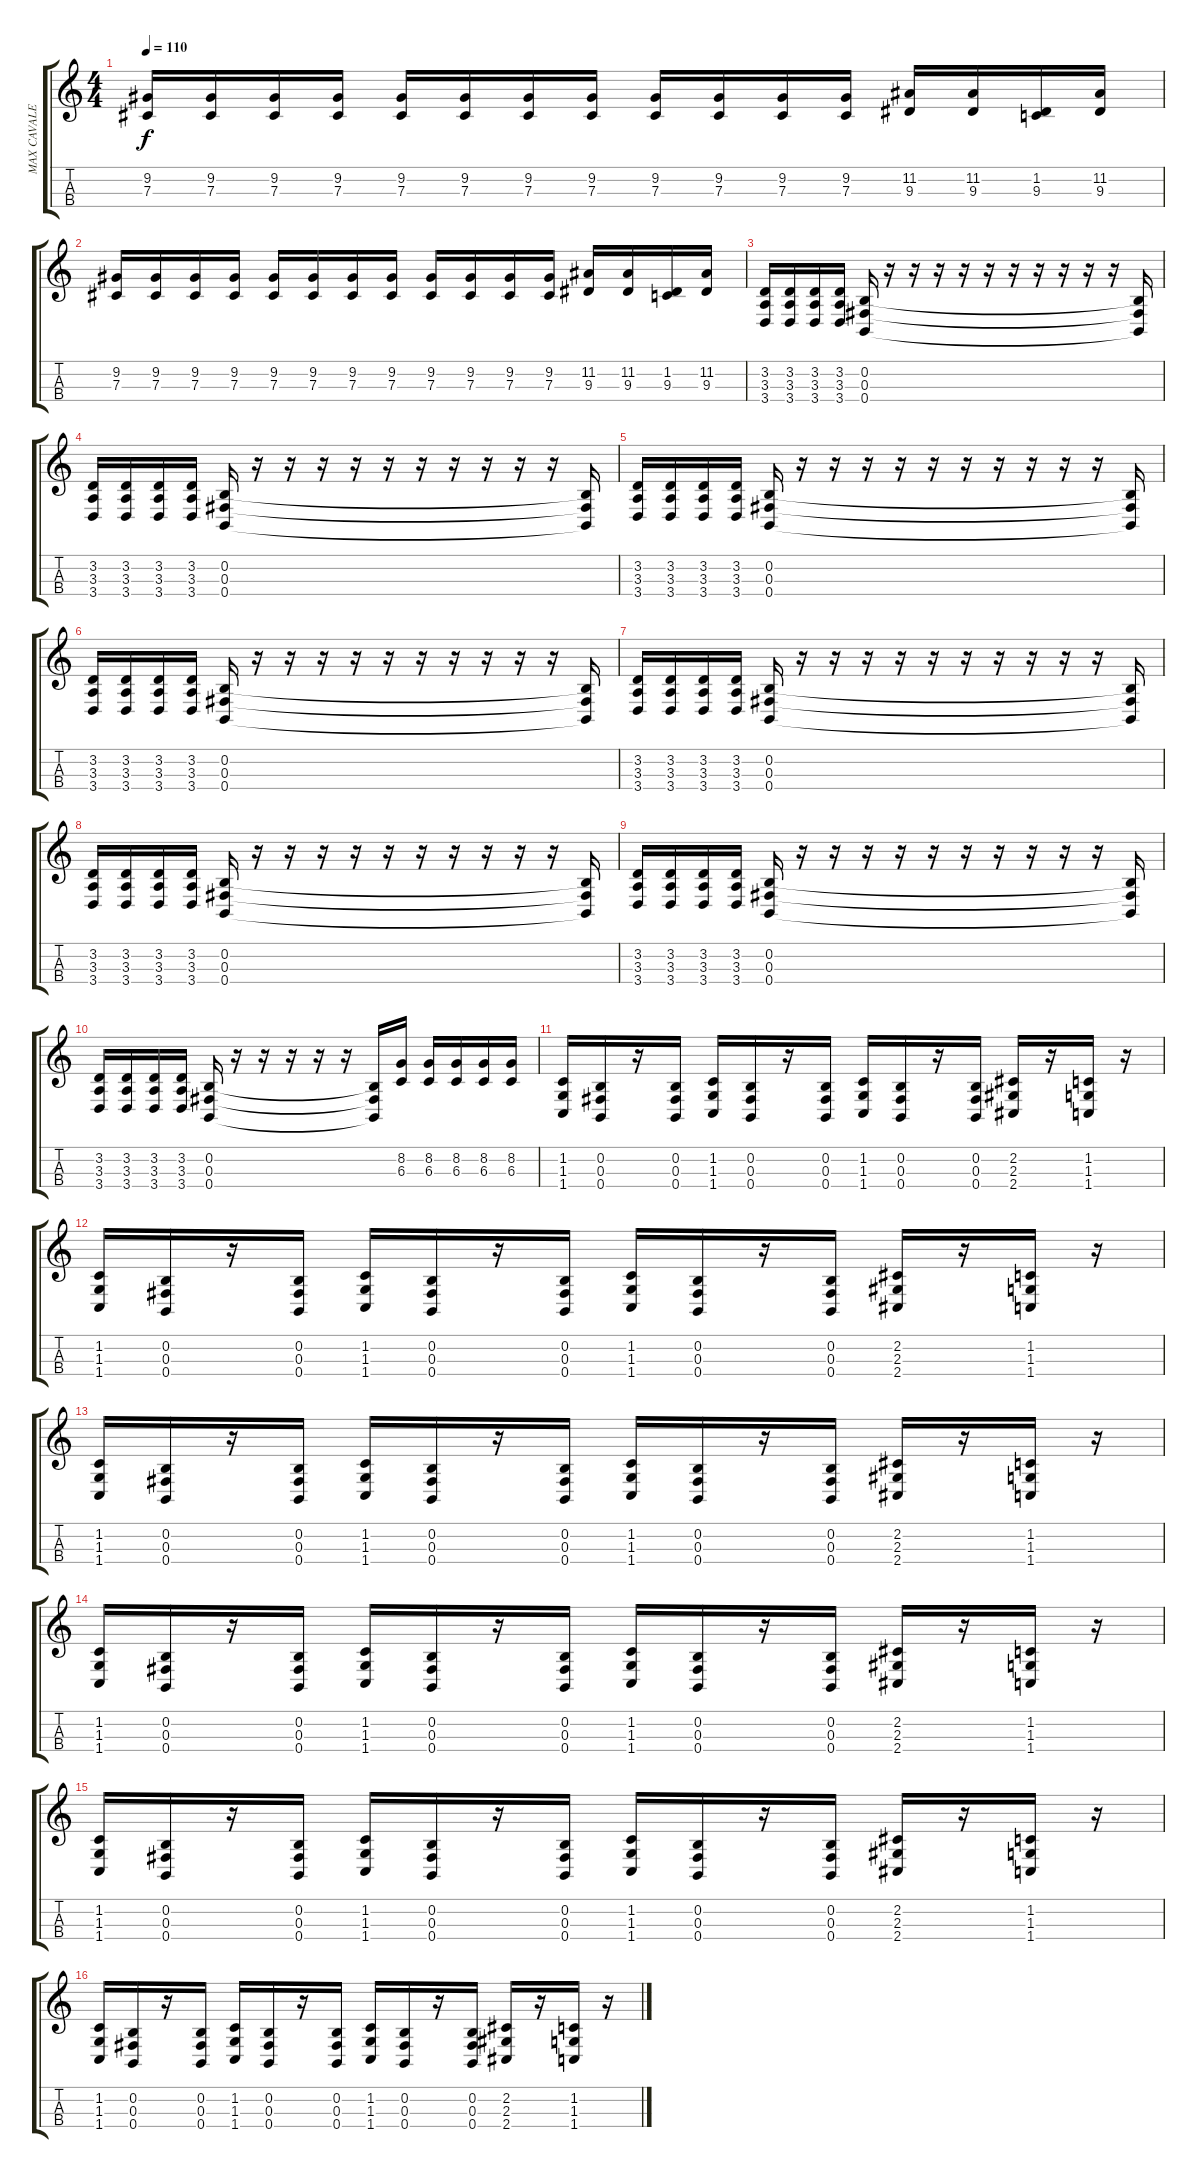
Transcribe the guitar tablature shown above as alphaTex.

\track ("MAX CAVALERA" "MAX CAVALE") {instrument distortionguitar}
\staff {score tabs}
\tuning (E3 B2 Gb2 B1) {hide}
\ts (4 4)
\tempo 110
\clef g2
\ks c
(9.2 7.3).16{dy f volume 12 instrument distortionguitar} (9.2 7.3).16 (9.2 7.3).16 (9.2 7.3).16 (9.2 7.3).16 (9.2 7.3).16 (9.2 7.3).16 (9.2 7.3).16 (9.2 7.3).16 (9.2 7.3).16 (9.2 7.3).16 (9.2 7.3).16 (11.2 9.3).16 (11.2 9.3).16 (1.2 9.3).16 (11.2 9.3).16 |
(9.2 7.3).16{volume 12 instrument distortionguitar} (9.2 7.3).16 (9.2 7.3).16 (9.2 7.3).16 (9.2 7.3).16 (9.2 7.3).16 (9.2 7.3).16 (9.2 7.3).16 (9.2 7.3).16 (9.2 7.3).16 (9.2 7.3).16 (9.2 7.3).16 (11.2 9.3).16 (11.2 9.3).16 (1.2 9.3).16 (11.2 9.3).16 |
(3.2 3.3 3.4).16 (3.2 3.3 3.4).16 (3.2 3.3 3.4).16 (3.2 3.3 3.4).16 (0.2 0.3 0.4).16 r.16 r.16 r.16 r.16 r.16 r.16 r.16 r.16 r.16 r.16 (0.2{t} 0.3{t} 0.4{t}).16 |
(3.2 3.3 3.4).16 (3.2 3.3 3.4).16 (3.2 3.3 3.4).16 (3.2 3.3 3.4).16 (0.2 0.3 0.4).16 r.16 r.16 r.16 r.16 r.16 r.16 r.16 r.16 r.16 r.16 (0.2{t} 0.3{t} 0.4{t}).16 |
(3.2 3.3 3.4).16 (3.2 3.3 3.4).16 (3.2 3.3 3.4).16 (3.2 3.3 3.4).16 (0.2 0.3 0.4).16 r.16 r.16 r.16 r.16 r.16 r.16 r.16 r.16 r.16 r.16 (0.2{t} 0.3{t} 0.4{t}).16 |
(3.2 3.3 3.4).16 (3.2 3.3 3.4).16 (3.2 3.3 3.4).16 (3.2 3.3 3.4).16 (0.2 0.3 0.4).16 r.16 r.16 r.16 r.16 r.16 r.16 r.16 r.16 r.16 r.16 (0.2{t} 0.3{t} 0.4{t}).16 |
(3.2 3.3 3.4).16 (3.2 3.3 3.4).16 (3.2 3.3 3.4).16 (3.2 3.3 3.4).16 (0.2 0.3 0.4).16 r.16 r.16 r.16 r.16 r.16 r.16 r.16 r.16 r.16 r.16 (0.2{t} 0.3{t} 0.4{t}).16 |
(3.2 3.3 3.4).16 (3.2 3.3 3.4).16 (3.2 3.3 3.4).16 (3.2 3.3 3.4).16 (0.2 0.3 0.4).16 r.16 r.16 r.16 r.16 r.16 r.16 r.16 r.16 r.16 r.16 (0.2{t} 0.3{t} 0.4{t}).16 |
(3.2 3.3 3.4).16 (3.2 3.3 3.4).16 (3.2 3.3 3.4).16 (3.2 3.3 3.4).16 (0.2 0.3 0.4).16 r.16 r.16 r.16 r.16 r.16 r.16 r.16 r.16 r.16 r.16 (0.2{t} 0.3{t} 0.4{t}).16 |
(3.2 3.3 3.4).16 (3.2 3.3 3.4).16 (3.2 3.3 3.4).16 (3.2 3.3 3.4).16 (0.2 0.3 0.4).16 r.16 r.16 r.16 r.16 r.16 (0.2{t} 0.3{t} 0.4{t}).16 (8.2 6.3).16 (8.2 6.3).16 (8.2 6.3).16 (8.2 6.3).16 (8.2 6.3).16 |
(1.2 1.3 1.4).16 (0.2 0.3 0.4).16 r.16 (0.2 0.3 0.4).16 (1.2 1.3 1.4).16 (0.2 0.3 0.4).16 r.16 (0.2 0.3 0.4).16 (1.2 1.3 1.4).16 (0.2 0.3 0.4).16 r.16 (0.2 0.3 0.4).16 (2.2 2.3 2.4).16 r.16 (1.2 1.3 1.4).16 r.16 |
(1.2 1.3 1.4).16 (0.2 0.3 0.4).16 r.16 (0.2 0.3 0.4).16 (1.2 1.3 1.4).16 (0.2 0.3 0.4).16 r.16 (0.2 0.3 0.4).16 (1.2 1.3 1.4).16 (0.2 0.3 0.4).16 r.16 (0.2 0.3 0.4).16 (2.2 2.3 2.4).16 r.16 (1.2 1.3 1.4).16 r.16 |
(1.2 1.3 1.4).16 (0.2 0.3 0.4).16 r.16 (0.2 0.3 0.4).16 (1.2 1.3 1.4).16 (0.2 0.3 0.4).16 r.16 (0.2 0.3 0.4).16 (1.2 1.3 1.4).16 (0.2 0.3 0.4).16 r.16 (0.2 0.3 0.4).16 (2.2 2.3 2.4).16 r.16 (1.2 1.3 1.4).16 r.16 |
(1.2 1.3 1.4).16 (0.2 0.3 0.4).16 r.16 (0.2 0.3 0.4).16 (1.2 1.3 1.4).16 (0.2 0.3 0.4).16 r.16 (0.2 0.3 0.4).16 (1.2 1.3 1.4).16 (0.2 0.3 0.4).16 r.16 (0.2 0.3 0.4).16 (2.2 2.3 2.4).16 r.16 (1.2 1.3 1.4).16 r.16 |
(1.2 1.3 1.4).16 (0.2 0.3 0.4).16 r.16 (0.2 0.3 0.4).16 (1.2 1.3 1.4).16 (0.2 0.3 0.4).16 r.16 (0.2 0.3 0.4).16 (1.2 1.3 1.4).16 (0.2 0.3 0.4).16 r.16 (0.2 0.3 0.4).16 (2.2 2.3 2.4).16 r.16 (1.2 1.3 1.4).16 r.16 |
(1.2 1.3 1.4).16 (0.2 0.3 0.4).16 r.16 (0.2 0.3 0.4).16 (1.2 1.3 1.4).16 (0.2 0.3 0.4).16 r.16 (0.2 0.3 0.4).16 (1.2 1.3 1.4).16 (0.2 0.3 0.4).16 r.16 (0.2 0.3 0.4).16 (2.2 2.3 2.4).16 r.16 (1.2 1.3 1.4).16 r.16
